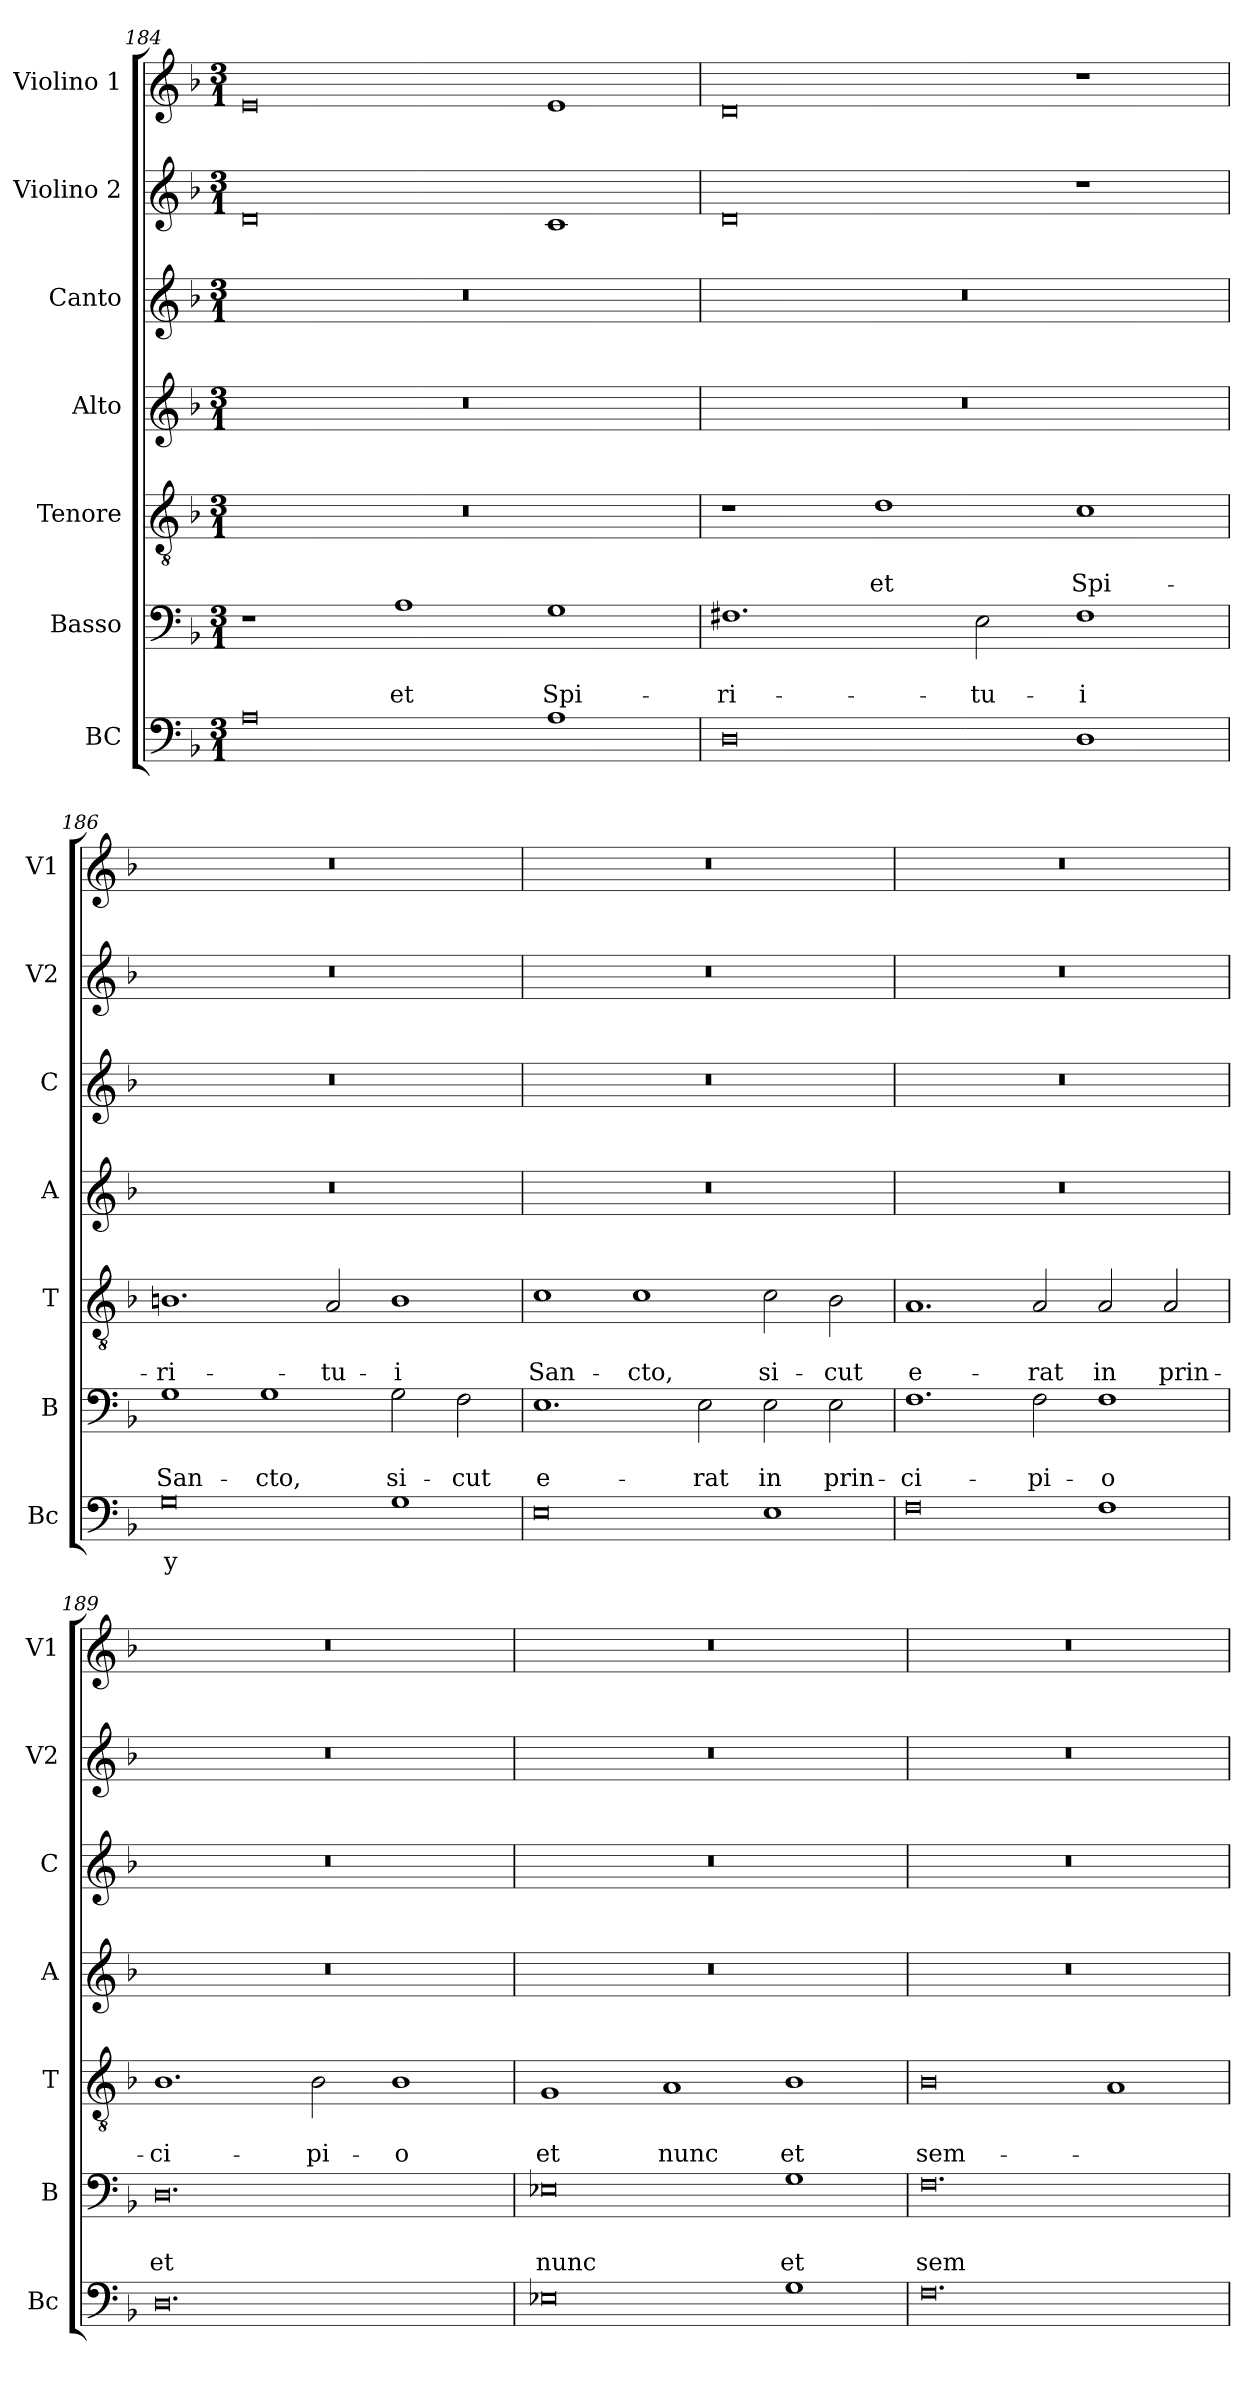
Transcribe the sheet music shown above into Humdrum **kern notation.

**kern	**text	**kern	**text	**text	**kern	**text	**text	**kern	**kern	**kern	**kern
*part7	*part7	*part6	*part6	*part6	*part5	*part5	*part5	*part4	*part3	*part2	*part1
*staff7	*staff7	*staff6	*staff6	*staff6	*staff5	*staff5	*staff5	*staff4	*staff3	*staff2	*staff1
*I"BC	*	*I"Basso	*	*	*I"Tenore	*	*	*I"Alto	*I"Canto	*I"Violino 2	*I"Violino 1
*I'Bc	*	*I'B	*	*	*I'T	*	*	*I'A	*I'C	*I'V2	*I'V1
*clefF4	*	*clefF4	*	*	*clefGv2	*	*	*clefG2	*clefG2	*clefG2	*clefG2
*k[b-]	*	*k[b-]	*	*	*k[b-]	*	*	*k[b-]	*k[b-]	*k[b-]	*k[b-]
*F:	*	*F:	*	*	*F:	*	*	*F:	*F:	*F:	*F:
*M3/1	*	*M3/1	*	*	*M3/1	*	*	*M3/1	*M3/1	*M3/1	*M3/1
=184	=184	=184	=184	=184	=184	=184	=184	=184	=184	=184	=184
0A	.	1r	.	.	0.r	.	.	0.r	0.r	0d	0e
!	!	!	!	!LO:LY:b	!	!	!	!	!	!	!
.	.	1A	.	et	.	.	.	.	.	.	.
!	!	!	!	!LO:LY:b	!	!	!	!	!	!	!
1A	.	1G	.	Spi-	.	.	.	.	.	1c	1e
!!LO:LB:g=z
=185	=185	=185	=185	=185	=185	=185	=185	=185	=185	=185	=185
!	!	!	!	!LO:LY:b	!	!	!	!	!	!	!
0D	.	1.F#X	.	-ri-	1r	.	.	0.r	0.r	0d	0d
!	!	!	!	!	!	!	!LO:LY:b	!	!	!	!
.	.	.	.	.	1d	.	et	.	.	.	.
!	!	!	!	!LO:LY:b	!	!	!	!	!	!	!
.	.	2E\	.	-tu-	.	.	.	.	.	.	.
!	!	!	!	!LO:LY:b	!	!	!LO:LY:b	!	!	!	!
1D	.	1F#	.	-i	1c	.	Spi-	.	.	1r	1r
=186	=186	=186	=186	=186	=186	=186	=186	=186	=186	=186	=186
!	!LO:LY:b	!	!	!LO:LY:b	!	!	!LO:LY:b	!	!	!	!
0G	y	1G	.	San-	1.Bn	.	-ri-	0.r	0.r	0.r	0.r
!	!	!	!	!LO:LY:b	!	!	!	!	!	!	!
.	.	1G	.	-cto,	.	.	.	.	.	.	.
!	!	!	!	!	!	!	!LO:LY:b	!	!	!	!
.	.	.	.	.	2A/	.	-tu-	.	.	.	.
!	!	!	!	!LO:LY:b	!	!	!LO:LY:b	!	!	!	!
1G	.	2G\	.	si-	1B	.	-i	.	.	.	.
!	!	!	!	!LO:LY:b	!	!	!	!	!	!	!
.	.	2F\	.	-cut	.	.	.	.	.	.	.
=187	=187	=187	=187	=187	=187	=187	=187	=187	=187	=187	=187
!	!	!	!	!LO:LY:b	!	!	!LO:LY:b	!	!	!	!
0E	.	1.E	.	e-	1c	.	San-	0.r	0.r	0.r	0.r
!	!	!	!	!	!	!	!LO:LY:b	!	!	!	!
.	.	.	.	.	1c	.	-cto,	.	.	.	.
!	!	!	!	!LO:LY:b	!	!	!	!	!	!	!
.	.	2E\	.	-rat	.	.	.	.	.	.	.
!	!	!	!	!LO:LY:b	!	!	!LO:LY:b	!	!	!	!
1E	.	2E\	.	in	2c\	.	si-	.	.	.	.
!	!	!	!	!LO:LY:b	!	!	!LO:LY:b	!	!	!	!
.	.	2E\	.	prin-	2B-\	.	-cut	.	.	.	.
=188	=188	=188	=188	=188	=188	=188	=188	=188	=188	=188	=188
!	!	!	!	!LO:LY:b	!	!	!LO:LY:b	!	!	!	!
0F	.	1.F	.	-ci-	1.A	.	e-	0.r	0.r	0.r	0.r
!	!	!	!	!LO:LY:b	!	!	!LO:LY:b	!	!	!	!
.	.	2F\	.	-pi-	2A/	.	-rat	.	.	.	.
!	!	!	!	!LO:LY:b	!	!	!LO:LY:b	!	!	!	!
1F	.	1F	.	-o	2A/	.	in	.	.	.	.
!	!	!	!	!	!	!	!LO:LY:b	!	!	!	!
.	.	.	.	.	2A/	.	prin-	.	.	.	.
=189	=189	=189	=189	=189	=189	=189	=189	=189	=189	=189	=189
!	!	!	!	!LO:LY:b	!	!	!LO:LY:b	!	!	!	!
0.D	.	0.D	.	et	1.B-	.	-ci-	0.r	0.r	0.r	0.r
!	!	!	!	!	!	!	!LO:LY:b	!	!	!	!
.	.	.	.	.	2B-\	.	-pi-	.	.	.	.
!	!	!	!	!	!	!	!LO:LY:b	!	!	!	!
.	.	.	.	.	1B-	.	-o	.	.	.	.
=190	=190	=190	=190	=190	=190	=190	=190	=190	=190	=190	=190
!	!	!	!	!LO:LY:b	!	!	!LO:LY:b	!	!	!	!
0E-X	.	0E-X	.	nunc	1G	.	et	0.r	0.r	0.r	0.r
!	!	!	!	!	!	!	!LO:LY:b	!	!	!	!
.	.	.	.	.	1A	.	nunc	.	.	.	.
!	!	!	!	!LO:LY:b	!	!	!LO:LY:b	!	!	!	!
1G	.	1G	.	et	1B-	.	et	.	.	.	.
!!LO:PB:g=z
=191	=191	=191	=191	=191	=191	=191	=191	=191	=191	=191	=191
!	!	!	!	!LO:LY:b	!	!	!LO:LY:b	!	!	!	!
0.F	.	0.F	.	sem-	0B-	.	sem-	0.r	0.r	0.r	0.r
.	.	.	.	.	1A	.	.	.	.	.	.
=	=	=	=	=	=	=	=	=	=	=	=
*-	*-	*-	*-	*-	*-	*-	*-	*-	*-	*-	*-
